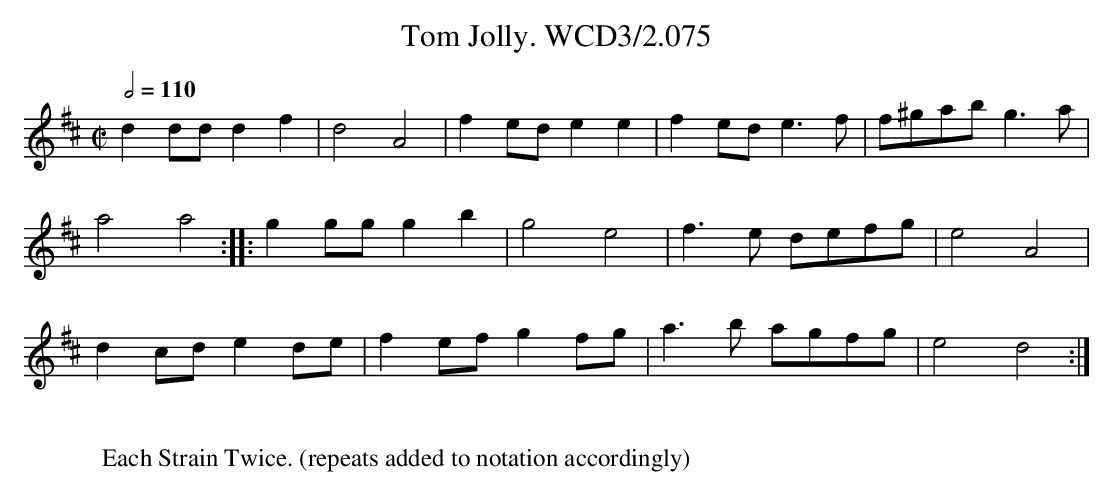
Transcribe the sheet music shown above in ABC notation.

X:1
T:Tom Jolly. WCD3/2.075
M:C|
L:1/8
Q:1/2=110
K:D
d2dd d2f2|d4A4|f2ed e2e2|f2ed e3f|f^gab g3a|
a4a4::g2gg g2b2|g4e4|f3e defg|e4A4|
d2cd e2de|f2ef g2fg|a3b agfg|e4d4:|
W:
W:Each Strain Twice. (repeats added to notation accordingly)
